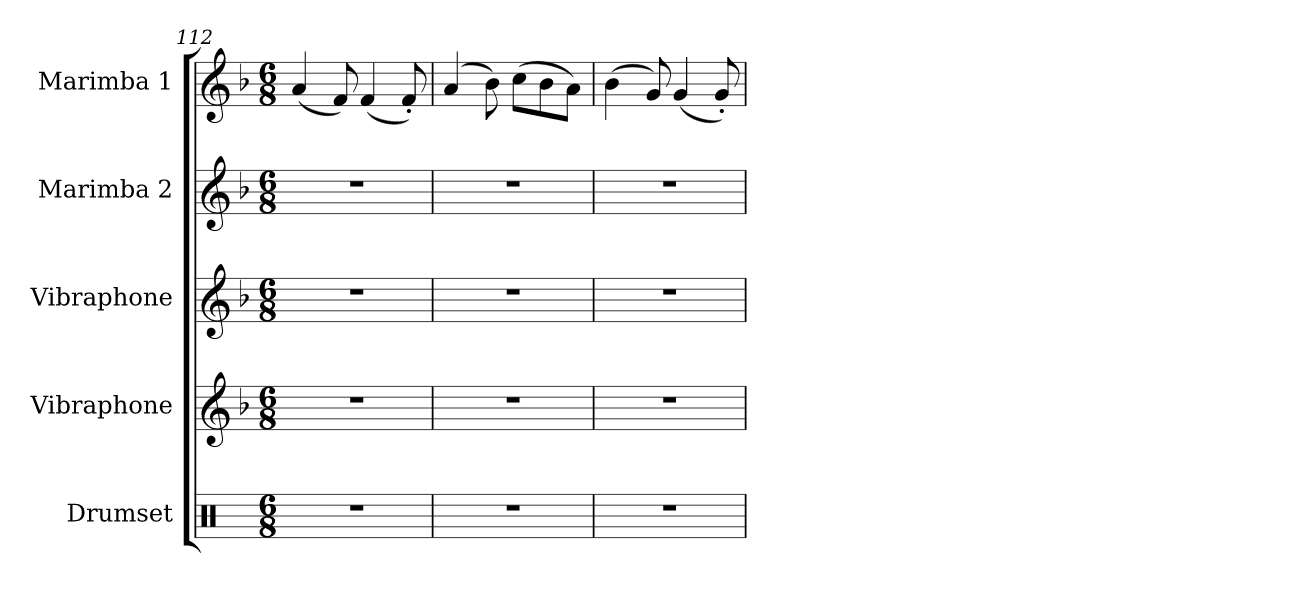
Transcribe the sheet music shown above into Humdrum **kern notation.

**kern	**kern	**kern	**kern	**kern
*part5	*part4	*part3	*part2	*part1
*staff5	*staff4	*staff3	*staff2	*staff1
*I"Drumset	*I"Vibraphone	*I"Vibraphone	*I"Marimba 2	*I"Marimba 1
*I'Drs.	*I'Vib.	*I'Vib.	*I'Mrm. 2	*I'Mrm. 1
*clefX	*clefG2	*clefG2	*clefG2	*clefG2
*k[]	*k[b-]	*k[b-]	*k[b-]	*k[b-]
*M6/8	*M6/8	*M6/8	*M6/8	*M6/8
=112	=112	=112	=112	=112
2.r	2.r	2.r	2.r	(4a/
.	.	.	.	8f/)
.	.	.	.	(4f/
.	.	.	.	8f'/)
=113	=113	=113	=113	=113
2.r	2.r	2.r	2.r	(4a/
.	.	.	.	8b-\)
.	.	.	.	(8cc\L
.	.	.	.	8b-\
.	.	.	.	8a\J)
=114	=114	=114	=114	=114
2.r	2.r	2.r	2.r	(4b-\
.	.	.	.	8g/)
.	.	.	.	(4g/
.	.	.	.	8g'/)
=	=	=	=	=
*-	*-	*-	*-	*-
